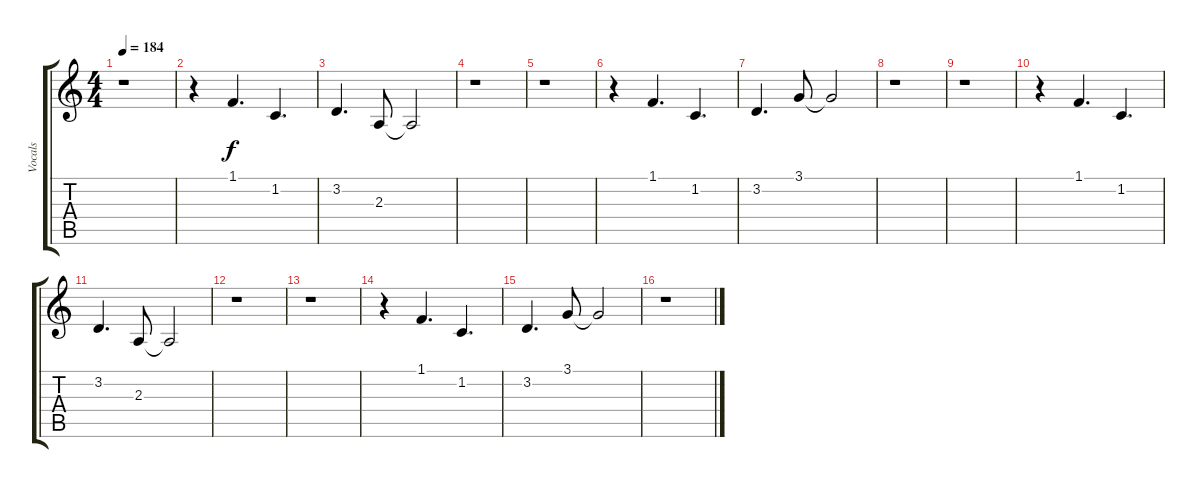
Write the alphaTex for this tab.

\track ("Vocals" "Vocals") {instrument flute}
\staff {score tabs}
\tuning (E4 B3 G3 D3 A2 E2) {hide}
\ts (4 4)
\tempo 184
\clef g2
\ks c
r.1{dy f} |
r.4 1.1.4{d} 1.2.4{d} |
3.2.4{d} 2.3.8 2.3{t}.2 |
r.1 |
r.1 |
r.4 1.1.4{d} 1.2.4{d} |
3.2.4{d} 3.1.8 3.1{t}.2 |
r.1 |
r.1 |
r.4 1.1.4{d} 1.2.4{d} |
3.2.4{d} 2.3.8 2.3{t}.2 |
r.1 |
r.1 |
r.4 1.1.4{d} 1.2.4{d} |
3.2.4{d} 3.1.8 3.1{t}.2 |
r.1
